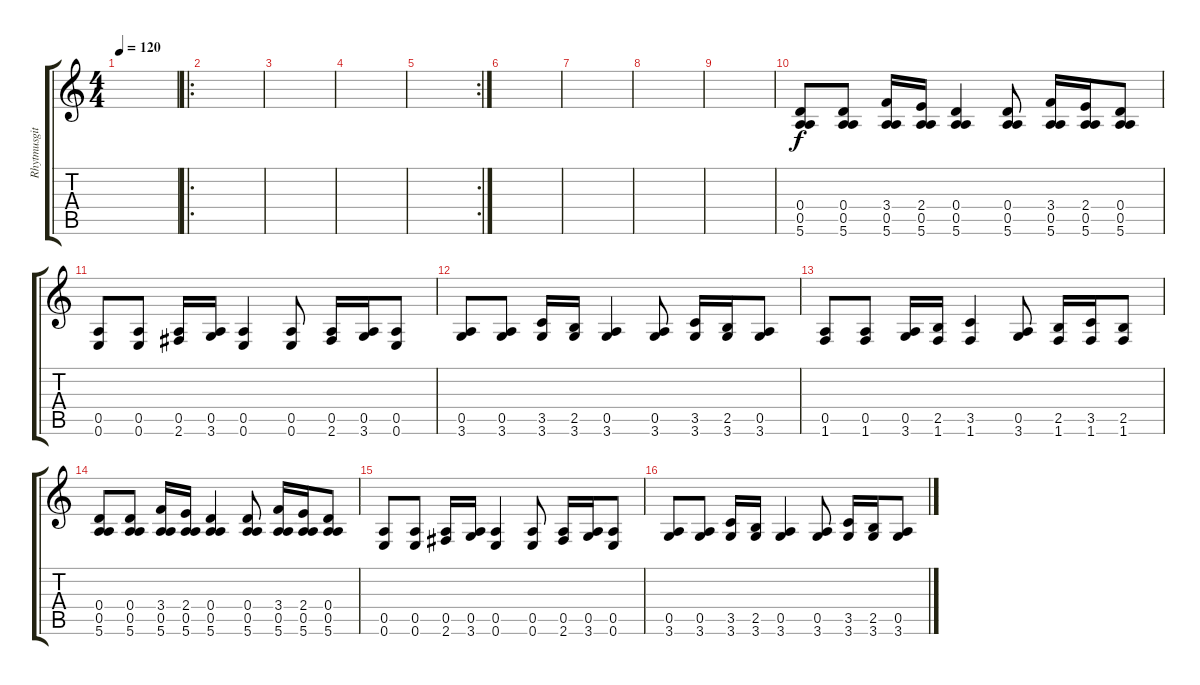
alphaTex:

\track ("Rhytmusgitarre" "Rhytmusgit") {instrument distortionguitar}
\staff {score tabs}
\tuning (E4 B3 G3 D3 A2 E2) {hide}
\ts (4 4)
\tempo 120
\clef g2
\ks c
|
\ro
|
|
|
\rc 2
|
|
|
|
|
(0.4 0.5 5.6).8 (0.4 0.5 5.6).8 (3.4 0.5 5.6).16 (2.4 0.5 5.6).16 (0.4 0.5 5.6).4 (0.4 0.5 5.6).8 (3.4 0.5 5.6).16 (2.4 0.5 5.6).16 (0.4 0.5 5.6).8 |
(0.5 0.6).8 (0.5 0.6).8 (0.5 2.6).16 (0.5 3.6).16 (0.5 0.6).4 (0.5 0.6).8 (0.5 2.6).16 (0.5 3.6).16 (0.5 0.6).8 |
(0.5 3.6).8 (0.5 3.6).8 (3.5 3.6).16 (2.5 3.6).16 (0.5 3.6).4 (0.5 3.6).8 (3.5 3.6).16 (2.5 3.6).16 (0.5 3.6).8 |
(0.5 1.6).8 (0.5 1.6).8 (0.5 3.6).16 (2.5 1.6).16 (3.5 1.6).4 (0.5 3.6).8 (2.5 1.6).16 (3.5 1.6).16 (2.5 1.6).8 |
(0.4 0.5 5.6).8 (0.4 0.5 5.6).8 (3.4 0.5 5.6).16 (2.4 0.5 5.6).16 (0.4 0.5 5.6).4 (0.4 0.5 5.6).8 (3.4 0.5 5.6).16 (2.4 0.5 5.6).16 (0.4 0.5 5.6).8 |
(0.5 0.6).8 (0.5 0.6).8 (0.5 2.6).16 (0.5 3.6).16 (0.5 0.6).4 (0.5 0.6).8 (0.5 2.6).16 (0.5 3.6).16 (0.5 0.6).8 |
(0.5 3.6).8 (0.5 3.6).8 (3.5 3.6).16 (2.5 3.6).16 (0.5 3.6).4 (0.5 3.6).8 (3.5 3.6).16 (2.5 3.6).16 (0.5 3.6).8
